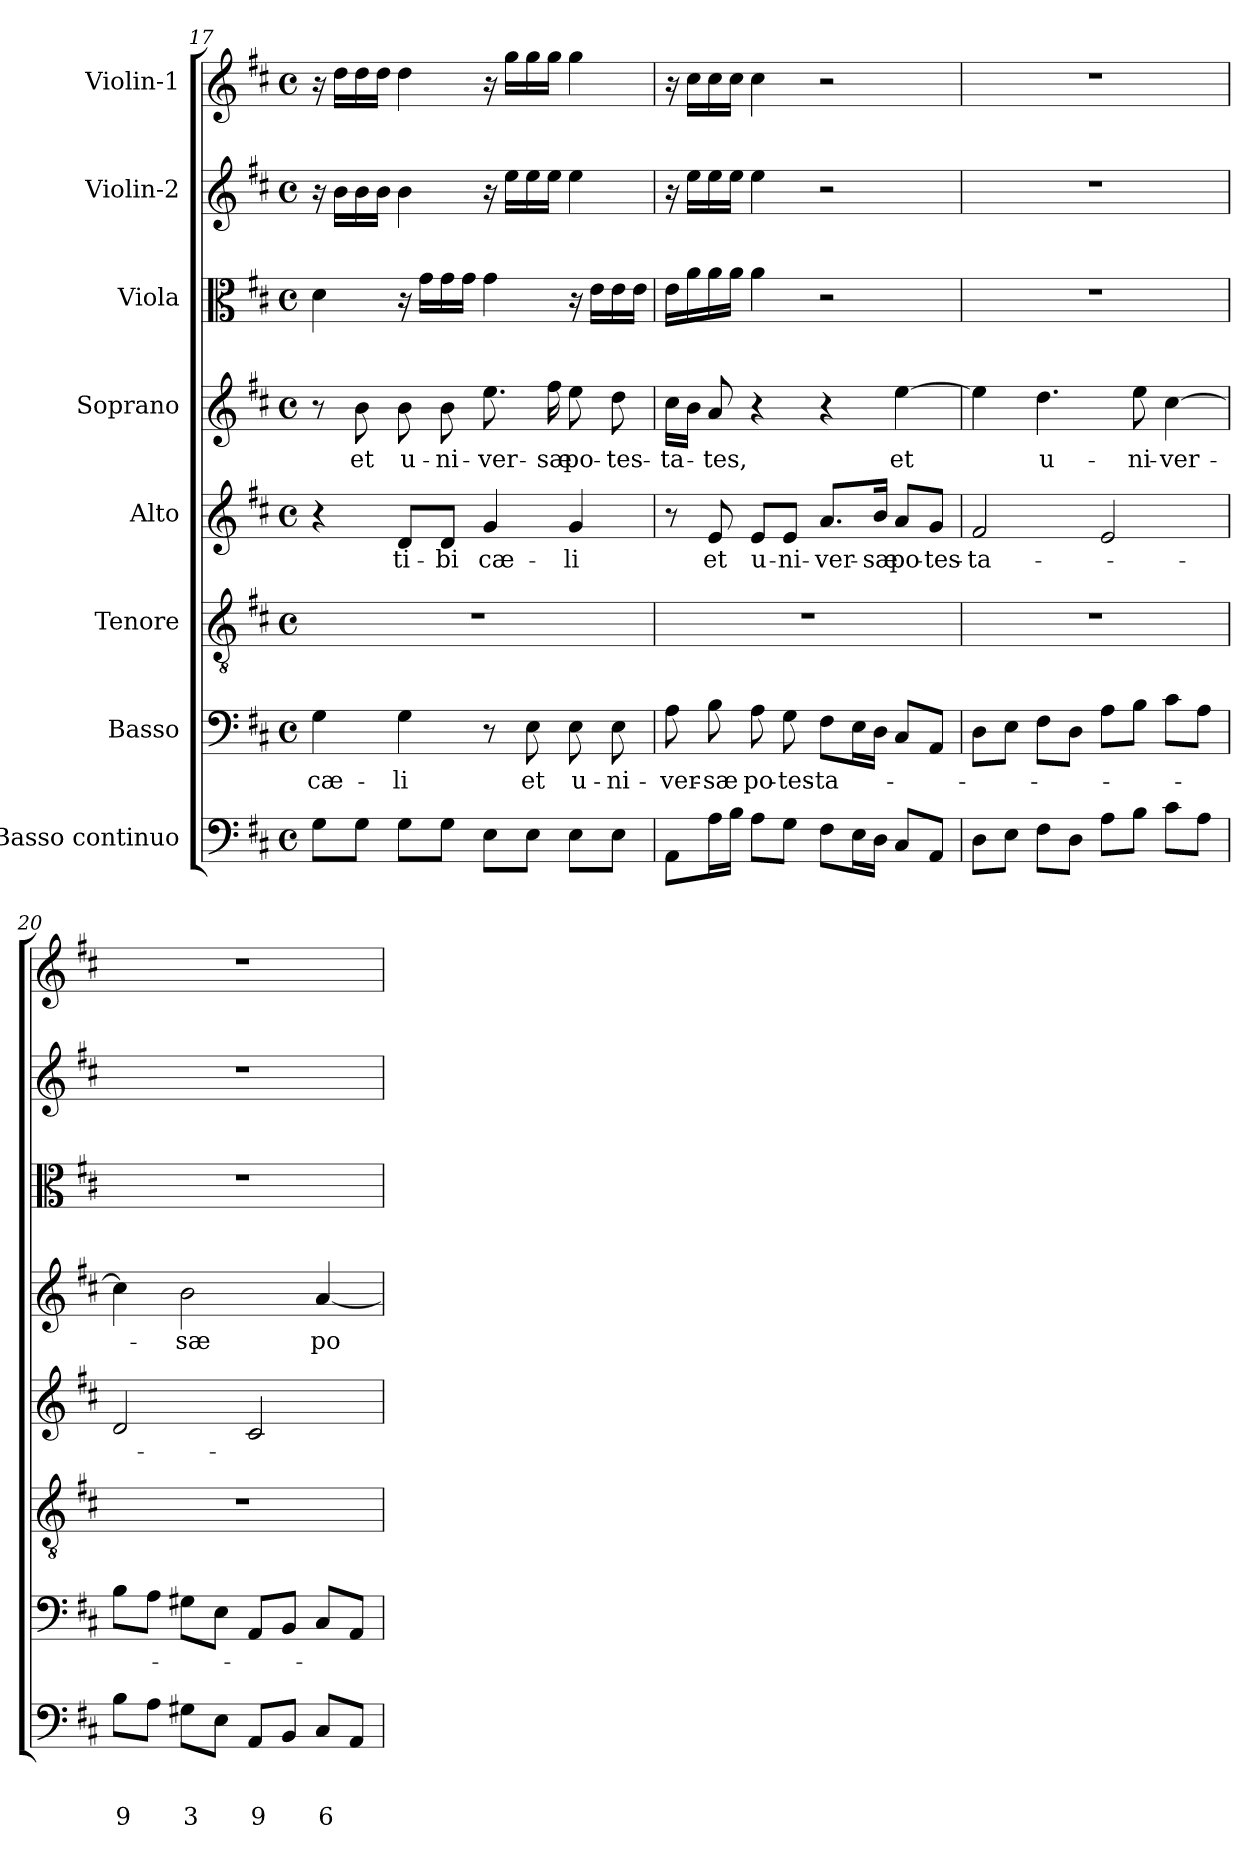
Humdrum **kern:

**kern	**text	**text	**text	**kern	**text	**kern	**kern	**text	**kern	**text	**kern	**kern	**kern
*part8	*part8	*part8	*part8	*part7	*part7	*part6	*part5	*part5	*part4	*part4	*part3	*part2	*part1
*staff8	*staff8	*staff8	*staff8	*staff7	*staff7	*staff6	*staff5	*staff5	*staff4	*staff4	*staff3	*staff2	*staff1
*I"Basso continuo	*	*	*	*I"Basso	*	*I"Tenore	*I"Alto	*	*I"Soprano	*	*I"Viola	*I"Violin-2	*I"Violin-1
!!LO:LB:g=z
*clefF4	*	*	*	*clefF4	*	*clefGv2	*clefG2	*	*clefG2	*	*clefC3	*clefG2	*clefG2
*k[f#c#]	*	*	*	*k[f#c#]	*	*k[f#c#]	*k[f#c#]	*	*k[f#c#]	*	*k[f#c#]	*k[f#c#]	*k[f#c#]
*D:	*	*	*	*D:	*	*D:	*D:	*	*D:	*	*D:	*D:	*D:
*M4/4	*	*	*	*M4/4	*	*M4/4	*M4/4	*	*M4/4	*	*M4/4	*M4/4	*M4/4
*met(c)	*	*	*	*met(c)	*	*met(c)	*met(c)	*	*met(c)	*	*met(c)	*met(c)	*met(c)
=17	=17	=17	=17	=17	=17	=17	=17	=17	=17	=17	=17	=17	=17
!	!	!	!	!	!LO:LY:b	!	!	!	!	!	!	!	!
8G\L	.	.	.	4G\	cæ-	1r	4r	.	8r	.	4d\	16r	16r
.	.	.	.	.	.	.	.	.	.	.	.	16b\LL	16dd\LL
!	!	!	!	!	!	!	!	!	!	!LO:LY:b	!	!	!
8G\J	.	.	.	.	.	.	.	.	8b\	et	.	16b\	16dd\
.	.	.	.	.	.	.	.	.	.	.	.	16b\JJ	16dd\JJ
!	!	!	!	!	!LO:LY:b	!	!	!LO:LY:b	!	!LO:LY:b	!	!	!
8G\L	.	.	.	4G\	-li	.	8d/L	ti-	8b\	u-	16r	4b\	4dd\
.	.	.	.	.	.	.	.	.	.	.	16g\LL	.	.
!	!	!	!	!	!	!	!	!LO:LY:b	!	!LO:LY:b	!	!	!
8G\J	.	.	.	.	.	.	8d/J	-bi	8b\	-ni-	16g\	.	.
.	.	.	.	.	.	.	.	.	.	.	16g\JJ	.	.
!	!	!	!	!	!	!	!	!LO:LY:b	!	!LO:LY:b	!	!	!
8E\L	.	.	.	8r	.	.	4g/	cæ-	8.ee\	-ver-	4g\	16r	16r
.	.	.	.	.	.	.	.	.	.	.	.	16ee\LL	16gg\LL
!	!	!	!	!	!LO:LY:b	!	!	!	!	!	!	!	!
8E\J	.	.	.	8E\	et	.	.	.	.	.	.	16ee\	16gg\
!	!	!	!	!	!	!	!	!	!	!LO:LY:b	!	!	!
.	.	.	.	.	.	.	.	.	16ff#\	-sæ	.	16ee\JJ	16gg\JJ
!	!	!	!	!	!LO:LY:b	!	!	!LO:LY:b	!	!LO:LY:b	!	!	!
8E\L	.	.	.	8E\	u-	.	4g/	-li	8ee\	po-	16r	4ee\	4gg\
.	.	.	.	.	.	.	.	.	.	.	16e\LL	.	.
!	!	!	!	!	!LO:LY:b	!	!	!	!	!LO:LY:b	!	!	!
8E\J	.	.	.	8E\	-ni-	.	.	.	8dd\	-tes-	16e\	.	.
.	.	.	.	.	.	.	.	.	.	.	16e\JJ	.	.
=18	=18	=18	=18	=18	=18	=18	=18	=18	=18	=18	=18	=18	=18
!	!	!	!	!	!LO:LY:b	!	!	!	!	!LO:LY:b	!	!	!
8AA\L	.	.	.	8A\	-ver-	1r	8r	.	16cc#\LL	-ta-	16e\LL	16r	16r
.	.	.	.	.	.	.	.	.	16b\JJ	.	16a\	16ee\LL	16cc#\LL
!	!	!	!	!	!LO:LY:b	!	!	!LO:LY:b	!	!LO:LY:b	!	!	!
16A\L	.	.	.	8B\	-sæ	.	8e/	et	8a/	-tes,	16a\	16ee\	16cc#\
16B\JJ	.	.	.	.	.	.	.	.	.	.	16a\JJ	16ee\JJ	16cc#\JJ
!	!	!	!	!	!LO:LY:b	!	!	!LO:LY:b	!	!	!	!	!
8A\L	.	.	.	8A\	po-	.	8e/L	u-	4r	.	4a\	4ee\	4cc#\
!	!	!	!	!	!LO:LY:b	!	!	!LO:LY:b	!	!	!	!	!
8G\J	.	.	.	8G\	-tes-	.	8e/J	-ni-	.	.	.	.	.
!	!	!	!	!	!LO:LY:b	!	!	!LO:LY:b	!	!	!	!	!
8F#\L	.	.	.	8F#\L	-ta-	.	8.a/L	-ver-	4r	.	2r	2r	2r
16E\L	.	.	.	16E\L	.	.	.	.	.	.	.	.	.
!	!	!	!	!	!	!	!	!LO:LY:b	!	!	!	!	!
16D\JJ	.	.	.	16D\JJ	.	.	16b/Jk	-sæ	.	.	.	.	.
!	!	!	!	!	!	!	!	!LO:LY:b	!	!LO:LY:b	!	!	!
8C#/L	.	.	.	8C#/L	.	.	8a/L	po-	[4ee\	et	.	.	.
!	!	!	!	!	!	!	!	!LO:LY:b	!	!	!	!	!
8AA/J	.	.	.	8AA/J	.	.	8g/J	-tes-	.	.	.	.	.
=19	=19	=19	=19	=19	=19	=19	=19	=19	=19	=19	=19	=19	=19
!	!	!	!	!	!	!	!	!LO:LY:b	!	!	!	!	!
8D\L	.	.	.	8D\L	.	1r	2f#/	-ta-	4ee\]	.	1r	1r	1r
8E\J	.	.	.	8E\J	.	.	.	.	.	.	.	.	.
!	!	!	!	!	!	!	!	!	!	!LO:LY:b	!	!	!
8F#\L	.	.	.	8F#\L	.	.	.	.	4.dd\	u-	.	.	.
8D\J	.	.	.	8D\J	.	.	.	.	.	.	.	.	.
8A\L	.	.	.	8A\L	.	.	2e/	.	.	.	.	.	.
!	!	!	!	!	!	!	!	!	!	!LO:LY:b	!	!	!
8B\J	.	.	.	8B\J	.	.	.	.	8ee\	-ni-	.	.	.
!	!	!	!	!	!	!	!	!	!	!LO:LY:b	!	!	!
8c#\L	.	.	.	8c#\L	.	.	.	.	[4cc#\	-ver-	.	.	.
8A\J	.	.	.	8A\J	.	.	.	.	.	.	.	.	.
=20	=20	=20	=20	=20	=20	=20	=20	=20	=20	=20	=20	=20	=20
!	!	!	!LO:LY:b	!	!	!	!	!	!	!	!	!	!
8B\L	.	.	9	8B\L	.	1r	2d/	.	4cc#\]	.	1r	1r	1r
8A\J	.	.	.	8A\J	.	.	.	.	.	.	.	.	.
!	!	!	!LO:LY:b	!	!	!	!	!	!	!LO:LY:b	!	!	!
8G#X\L	.	.	3	8G#X\L	.	.	.	.	2b\	-sæ	.	.	.
8E\J	.	.	.	8E\J	.	.	.	.	.	.	.	.	.
!	!	!	!LO:LY:b	!	!	!	!	!	!	!	!	!	!
8AA/L	.	.	9	8AA/L	.	.	2c#/	.	.	.	.	.	.
8BB/J	.	.	.	8BB/J	.	.	.	.	.	.	.	.	.
!	!	!	!LO:LY:b	!	!	!	!	!	!	!LO:LY:b	!	!	!
8C#/L	.	.	6	8C#/L	.	.	.	.	[4a/	po-	.	.	.
8AA/J	.	.	.	8AA/J	.	.	.	.	.	.	.	.	.
=	=	=	=	=	=	=	=	=	=	=	=	=	=
*-	*-	*-	*-	*-	*-	*-	*-	*-	*-	*-	*-	*-	*-
